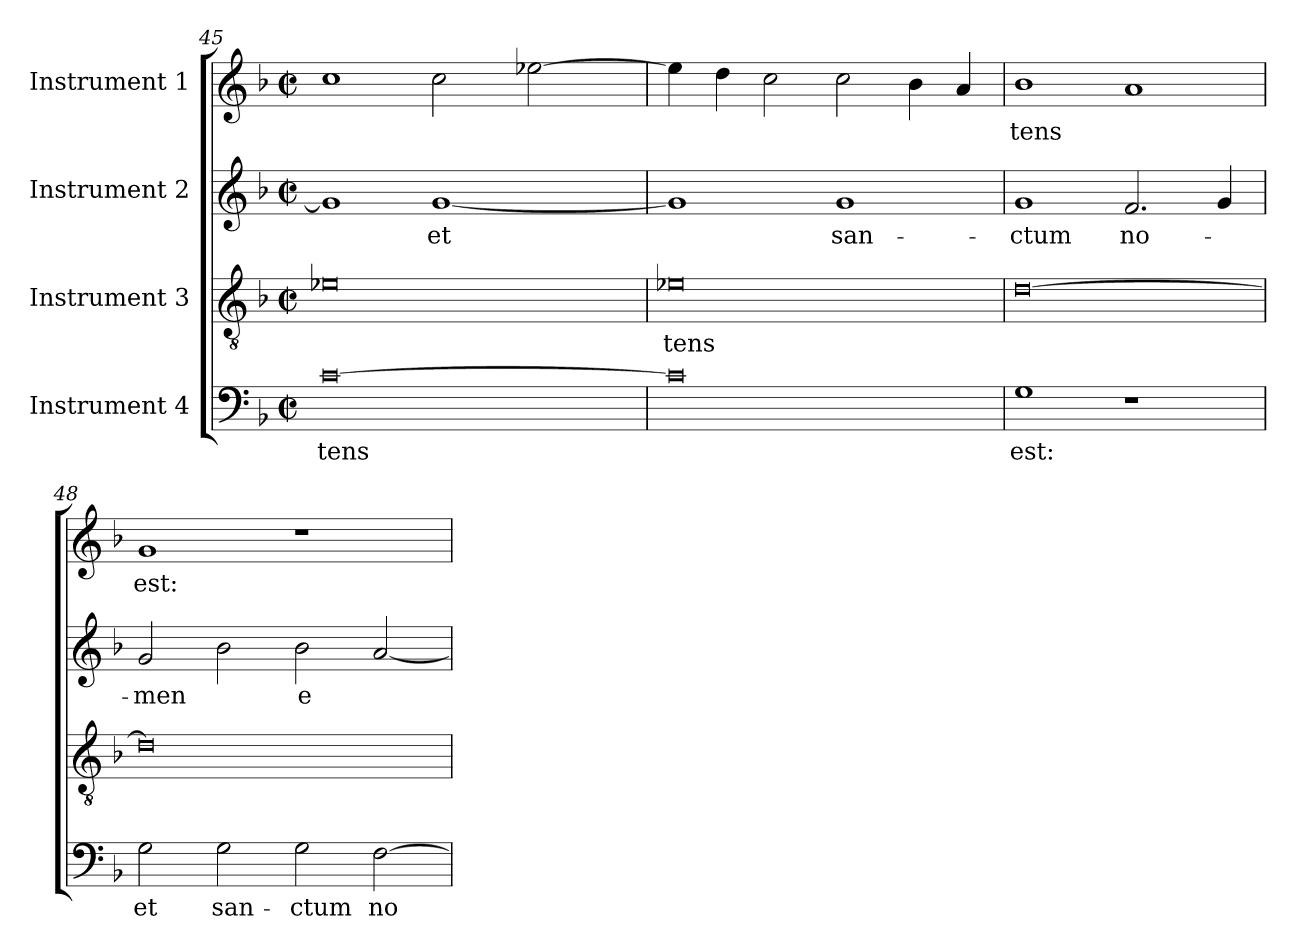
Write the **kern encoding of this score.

**kern	**text	**kern	**text	**kern	**text	**kern	**text
*part4	*part4	*part3	*part3	*part2	*part2	*part1	*part1
*staff4	*staff4	*staff3	*staff3	*staff2	*staff2	*staff1	*staff1
*I"Instrument 4	*	*I"Instrument 3	*	*I"Instrument 2	*	*I"Instrument 1	*
!!LO:LB:g=z
*clefF4	*	*clefGv2	*	*clefG2	*	*clefG2	*
*k[b-]	*	*k[b-]	*	*k[b-]	*	*k[b-]	*
*F:	*	*F:	*	*F:	*	*F:	*
*M2/2	*	*M2/2	*	*M2/2	*	*M2/2	*
*met(c|)	*	*met(c|)	*	*met(c|)	*	*met(c|)	*
=45	=45	=45	=45	=45	=45	=45	=45
!	!LO:LY:b:cj	!	!	!	!	!	!
*	*	*^	*	*	*	*^	*
[>0c	-tens	0e-X	1ryy	.	1g]	.	1cc	1ryy	.
!	!	!	!	!	!	!LO:LY:b:cj	!	!	!
.	.	.	16ryy	.	[<1g	et	2cc\	16ryy	.
.	.	.	64ryy	.	.	.	.	64ryy	.
.	.	.	2ryy	.	.	.	.	2ryy	.
.	.	.	.	.	.	.	[>2ee-\	.	.
.	.	.	4ryy	.	.	.	.	4ryy	.
.	.	.	8ryy	.	.	.	.	8ryy	.
.	.	.	32.ryy	.	.	.	.	32.ryy	.
=46	=46	=46	=46	=46	=46	=46	=46	=46	=46
!	!	!	!	!LO:LY:b:cj	!	!	!	!	!
*	*	*v	*v	*	*	*	*v	*v	*
0c]	.	0e-X	-tens	1g]	.	4ee-\]	.
.	.	.	.	.	.	4dd\	.
.	.	.	.	.	.	2cc\	.
!	!	!	!	!	!LO:LY:b:cj	!	!
.	.	.	.	1g	san-	2cc\	.
.	.	.	.	.	.	4b-\	.
.	.	.	.	.	.	4a/	.
=47	=47	=47	=47	=47	=47	=47	=47
!	!LO:LY:b:cj	!	!	!	!LO:LY:b:cj	!	!LO:LY:b
1G	est:	[>0d	.	1g	-ctum	1b-	-tens
!	!	!	!	!	!LO:LY:b:cj	!	!
1r	.	.	.	2.f/	no-	1a	.
.	.	.	.	4g/	.	.	.
=48	=48	=48	=48	=48	=48	=48	=48
!	!LO:LY:b:cj	!	!	!	!LO:LY:b:cj	!	!LO:LY:b:cj
2G\	et	0d]	.	2g/	-men	1g	est:
!	!LO:LY:b	!	!	!	!	!	!
2G\	san-	.	.	2b-\	.	.	.
!	!LO:LY:b:cj	!	!	!	!LO:LY:b:cj	!	!
2G\	-ctum	.	.	2b-\	e	1r	.
!	!LO:LY:b:cj	!	!	!	!	!	!
[>2F\	no-	.	.	[<2a/	.	.	.
=	=	=	=	=	=	=	=
*-	*-	*-	*-	*-	*-	*-	*-
